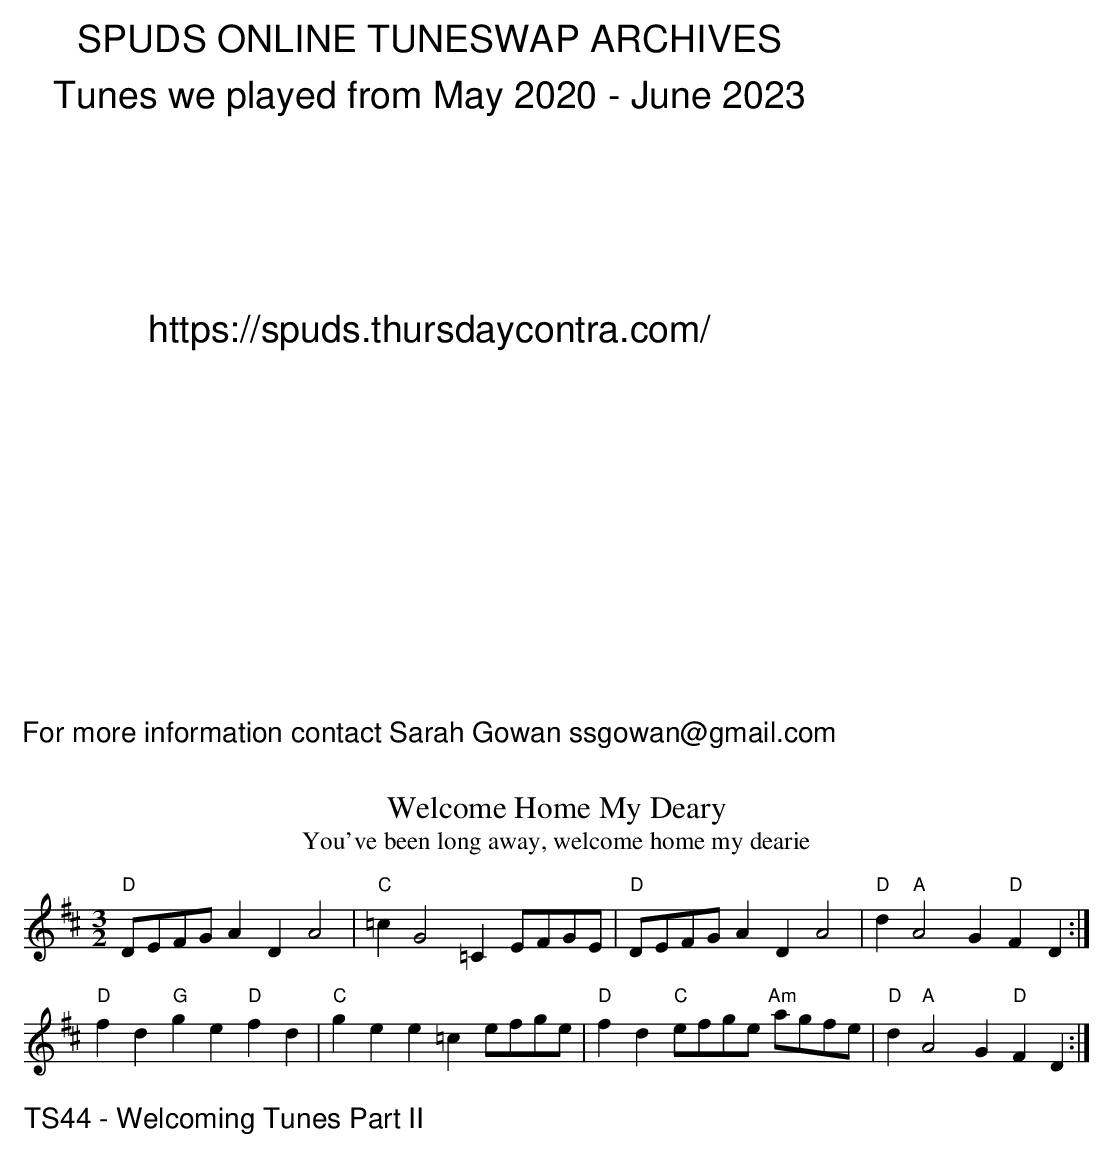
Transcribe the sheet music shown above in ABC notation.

X:1
T:Welcome Home My Deary
T:You've been long away, welcome home my dearie
M:3/2
L:1/8
K:D
"D"DEFG A2D2 A4|"C"=c2G4=C2EFGE|"D"DEFG A2D2A4|"D"d2"A"A4G2"D"F2D2:|
"D"f2d2"G"g2e2"D"f2d2|"C"g2e2e2=c2 efge|"D"f2d2"C"efge "Am"agfe|"D"d2"A"A4G2"D"F2D2:|
